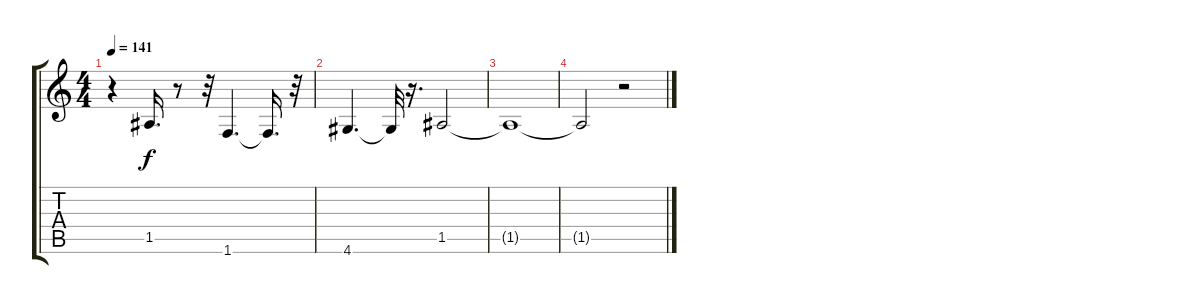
\track "" {instrument electricbassfinger}
\staff {score tabs}
\tuning (E4 B3 G3 D3 A2 E2) {hide}
\ts (4 4)
\tempo 141
\clef g2
\ks c
r.4{dy f} 1.5.16{d} r.8 r.32 1.6.4{d} 1.6{t}.16{d} r.32 |
4.6.4{d} 4.6{t}.32 r.16{d} 1.5.2 |
1.5{t}.1 |
1.5{t}.2 r.2
